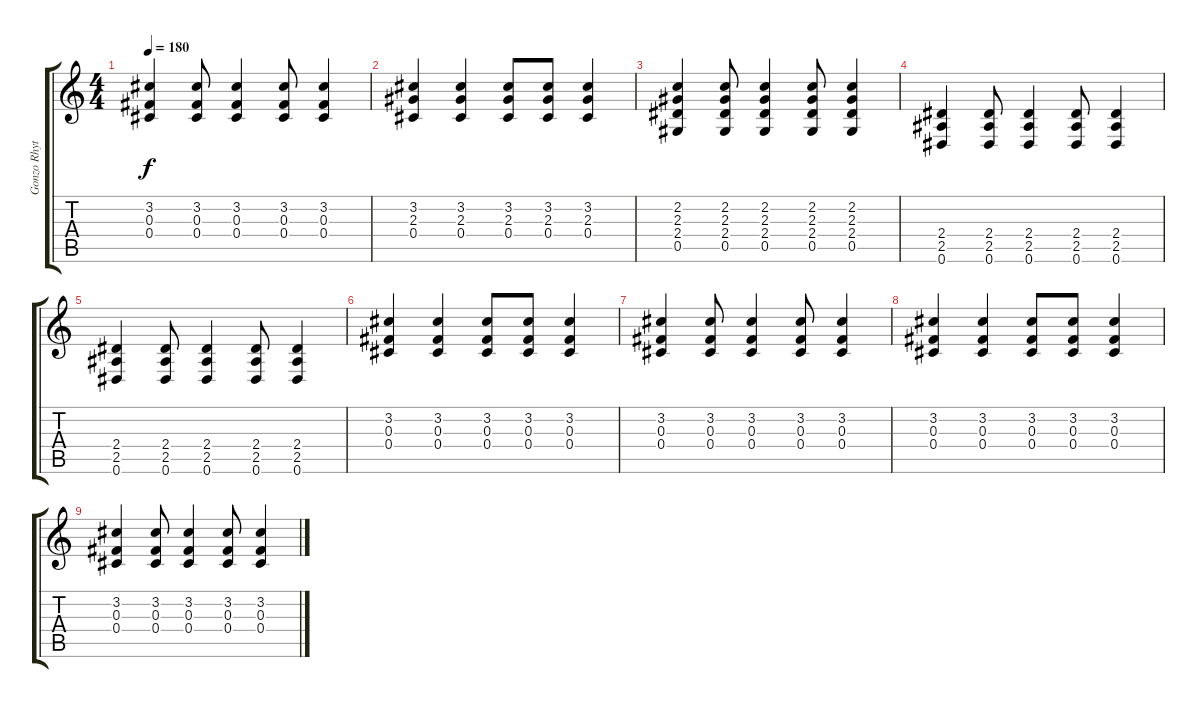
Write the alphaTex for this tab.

\track ("Gonzo Rhythm III" "Gonzo Rhyt") {instrument overdrivenguitar}
\staff {score tabs}
\tuning (Eb4 Bb3 Gb3 Db3 Ab2 Eb2) {hide}
\ts (4 4)
\tempo 180
\clef g2
\ks c
(3.2 0.3 0.4).4{dy f} (3.2 0.3 0.4).8 (3.2 0.3 0.4).4 (3.2 0.3 0.4).8 (3.2 0.3 0.4).4 |
(3.2 2.3 0.4).4 (3.2 2.3 0.4).4 (3.2 2.3 0.4).8 (3.2 2.3 0.4).8 (3.2 2.3 0.4).4 |
(2.2 2.3 2.4 0.5).4 (2.2 2.3 2.4 0.5).8 (2.2 2.3 2.4 0.5).4 (2.2 2.3 2.4 0.5).8 (2.2 2.3 2.4 0.5).4 |
(2.4 2.5 0.6).4 (2.4 2.5 0.6).8 (2.4 2.5 0.6).4 (2.4 2.5 0.6).8 (2.4 2.5 0.6).4 |
(2.4 2.5 0.6).4 (2.4 2.5 0.6).8 (2.4 2.5 0.6).4 (2.4 2.5 0.6).8 (2.4 2.5 0.6).4 |
(3.2 0.3 0.4).4 (3.2 0.3 0.4).4 (3.2 0.3 0.4).8 (3.2 0.3 0.4).8 (3.2 0.3 0.4).4 |
(3.2 0.3 0.4).4 (3.2 0.3 0.4).8 (3.2 0.3 0.4).4 (3.2 0.3 0.4).8 (3.2 0.3 0.4).4 |
(3.2 0.3 0.4).4 (3.2 0.3 0.4).4 (3.2 0.3 0.4).8 (3.2 0.3 0.4).8 (3.2 0.3 0.4).4 |
(3.2 0.3 0.4).4 (3.2 0.3 0.4).8 (3.2 0.3 0.4).4 (3.2 0.3 0.4).8 (3.2 0.3 0.4).4
